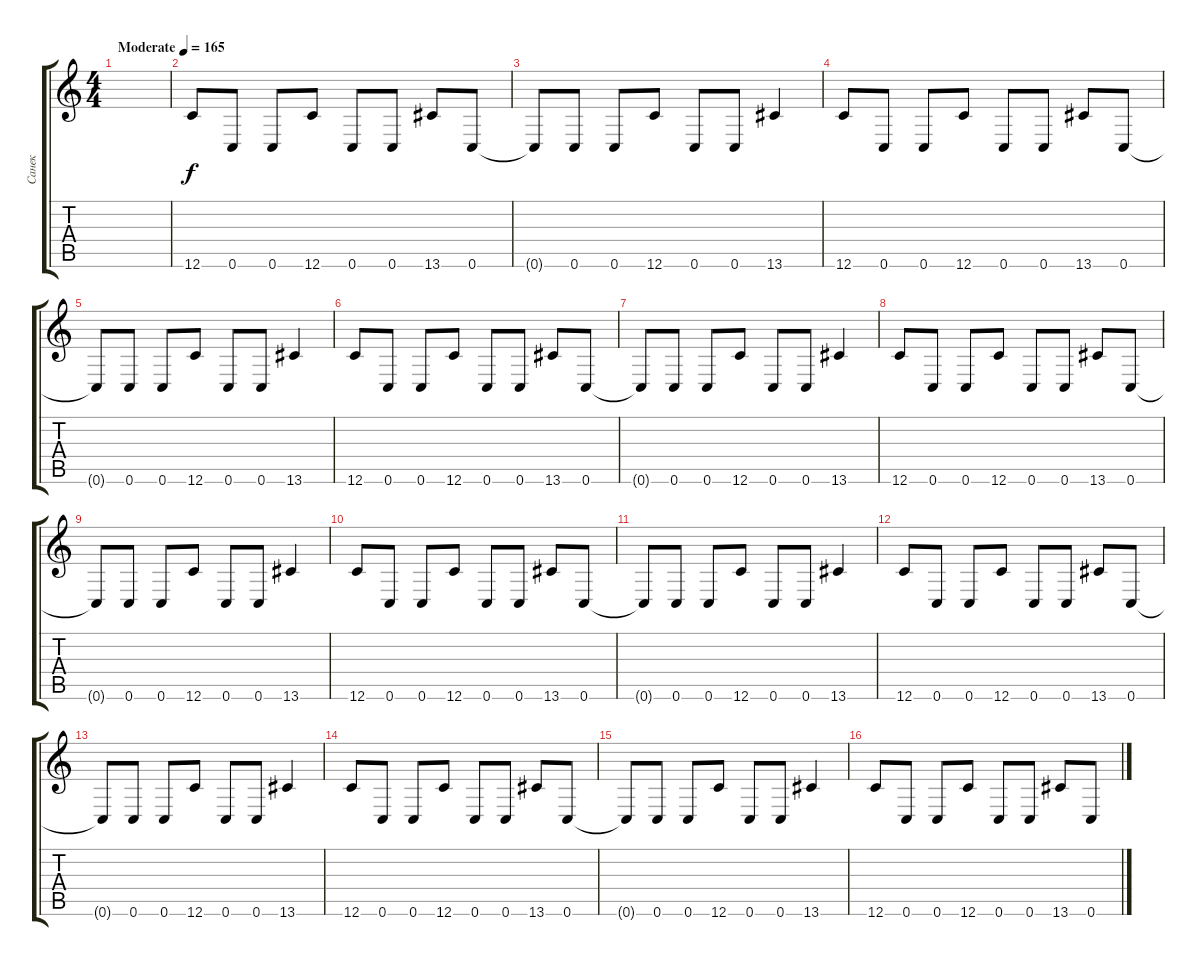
\track ("Санек" "Санек") {instrument distortionguitar}
\staff {score tabs}
\tuning (D4 A3 F3 C3 G2 C2) {hide}
\ts (4 4)
\tempo (165 "Moderate")
\clef g2
\ks c
|
12.6.8 0.6.8 0.6.8 12.6.8 0.6.8 0.6.8 13.6.8 0.6.8 |
0.6{t}.8 0.6.8 0.6.8 12.6.8 0.6.8 0.6.8 13.6.4 |
12.6.8 0.6.8 0.6.8 12.6.8 0.6.8 0.6.8 13.6.8 0.6.8 |
0.6{t}.8 0.6.8 0.6.8 12.6.8 0.6.8 0.6.8 13.6.4 |
12.6.8 0.6.8 0.6.8 12.6.8 0.6.8 0.6.8 13.6.8 0.6.8 |
0.6{t}.8 0.6.8 0.6.8 12.6.8 0.6.8 0.6.8 13.6.4 |
12.6.8 0.6.8 0.6.8 12.6.8 0.6.8 0.6.8 13.6.8 0.6.8 |
0.6{t}.8 0.6.8 0.6.8 12.6.8 0.6.8 0.6.8 13.6.4 |
12.6.8 0.6.8 0.6.8 12.6.8 0.6.8 0.6.8 13.6.8 0.6.8 |
0.6{t}.8 0.6.8 0.6.8 12.6.8 0.6.8 0.6.8 13.6.4 |
12.6.8 0.6.8 0.6.8 12.6.8 0.6.8 0.6.8 13.6.8 0.6.8 |
0.6{t}.8 0.6.8 0.6.8 12.6.8 0.6.8 0.6.8 13.6.4 |
12.6.8 0.6.8 0.6.8 12.6.8 0.6.8 0.6.8 13.6.8 0.6.8 |
0.6{t}.8 0.6.8 0.6.8 12.6.8 0.6.8 0.6.8 13.6.4 |
12.6.8 0.6.8 0.6.8 12.6.8 0.6.8 0.6.8 13.6.8 0.6.8
